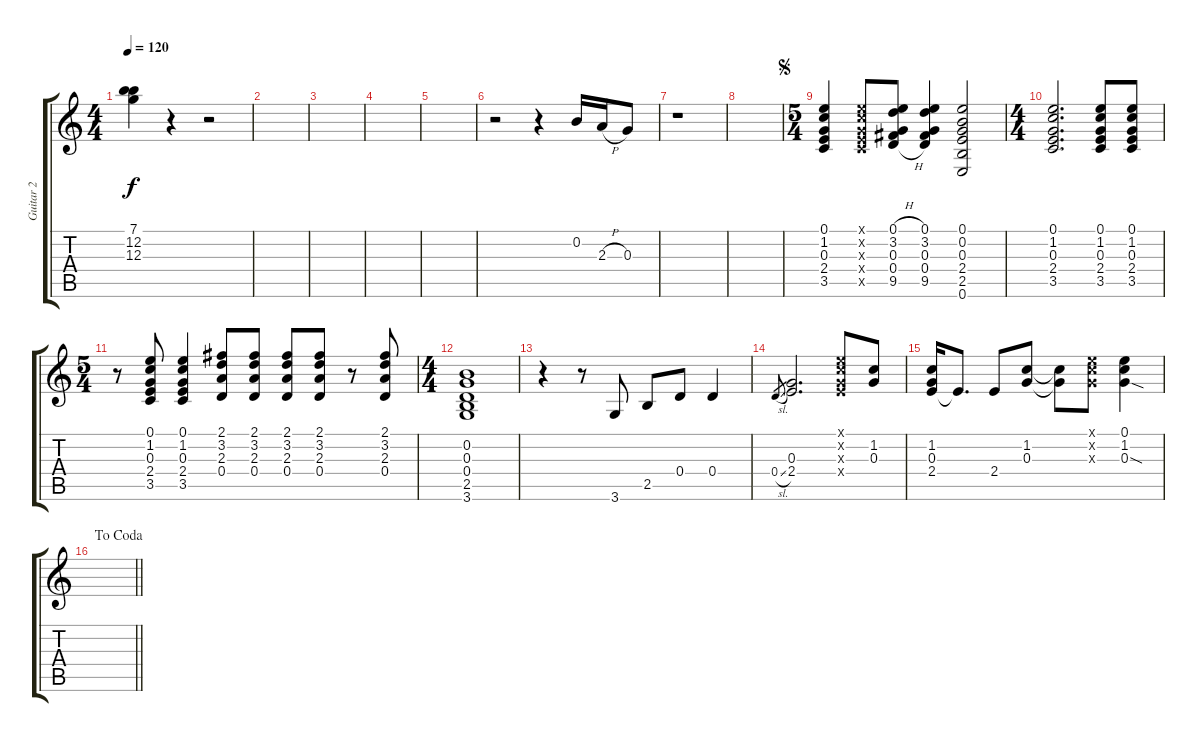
\track ("Guitar 2" "Guitar 2") {instrument overdrivenguitar}
\staff {score tabs}
\tuning (E4 B3 G3 D3 A2 E2) {hide}
\ts (4 4)
\tempo 120
\clef g2
\ks c
(7.1{t} 12.2 12.3).4{dy f} r.4 r.2 |
|
|
|
|
r.2 r.4 0.2.16 2.3{h}.16 0.3.8 |
r.1 |
|
\ts (5 4)
\jump segno
(0.1 1.2 0.3 2.4 3.5).4 (0.1{x} 1.2{x} 0.3{x} 2.4{x} 3.5{x}).8 (0.1{h} 3.2 0.3 0.4{h} 9.5).8 (0.1 3.2 0.3 0.4 9.5).4 (0.1 0.2 0.3 2.4 2.5 0.6).2 |
\ts (4 4)
(0.1 1.2 0.3 2.4 3.5).2{d} (0.1 1.2 0.3 2.4 3.5).8 (0.1 1.2 0.3 2.4 3.5).8 |
\ts (5 4)
r.8 (0.1 1.2 0.3 2.4 3.5).8 (0.1 1.2 0.3 2.4 3.5).4 (2.1 3.2 2.3 0.4).8 (2.1 3.2 2.3 0.4).8 (2.1 3.2 2.3 0.4).8 (2.1 3.2 2.3 0.4).8 r.8 (2.1 3.2 2.3 0.4).8 |
\ts (4 4)
(0.2 0.3 0.4 2.5 3.6).1 |
r.4 r.8 3.6.8 2.5.8 0.4.8 0.4.4 |
0.4{sl}.8{gr} (0.3 2.4).2{d} (0.1{x} 1.2{x} 0.3{x} 2.4{x}).8 (1.2 0.3).8 |
(1.2 0.3 2.4).16 2.4{t}.8{d} 2.4.8 (1.2 0.3).8 (1.2{t} 0.3{t}).8 (0.1{x} 1.2{x} 0.3{x}).8 (0.1 1.2 0.3{sod}).4 |
\jump dacoda
\barLineRight lightlight
